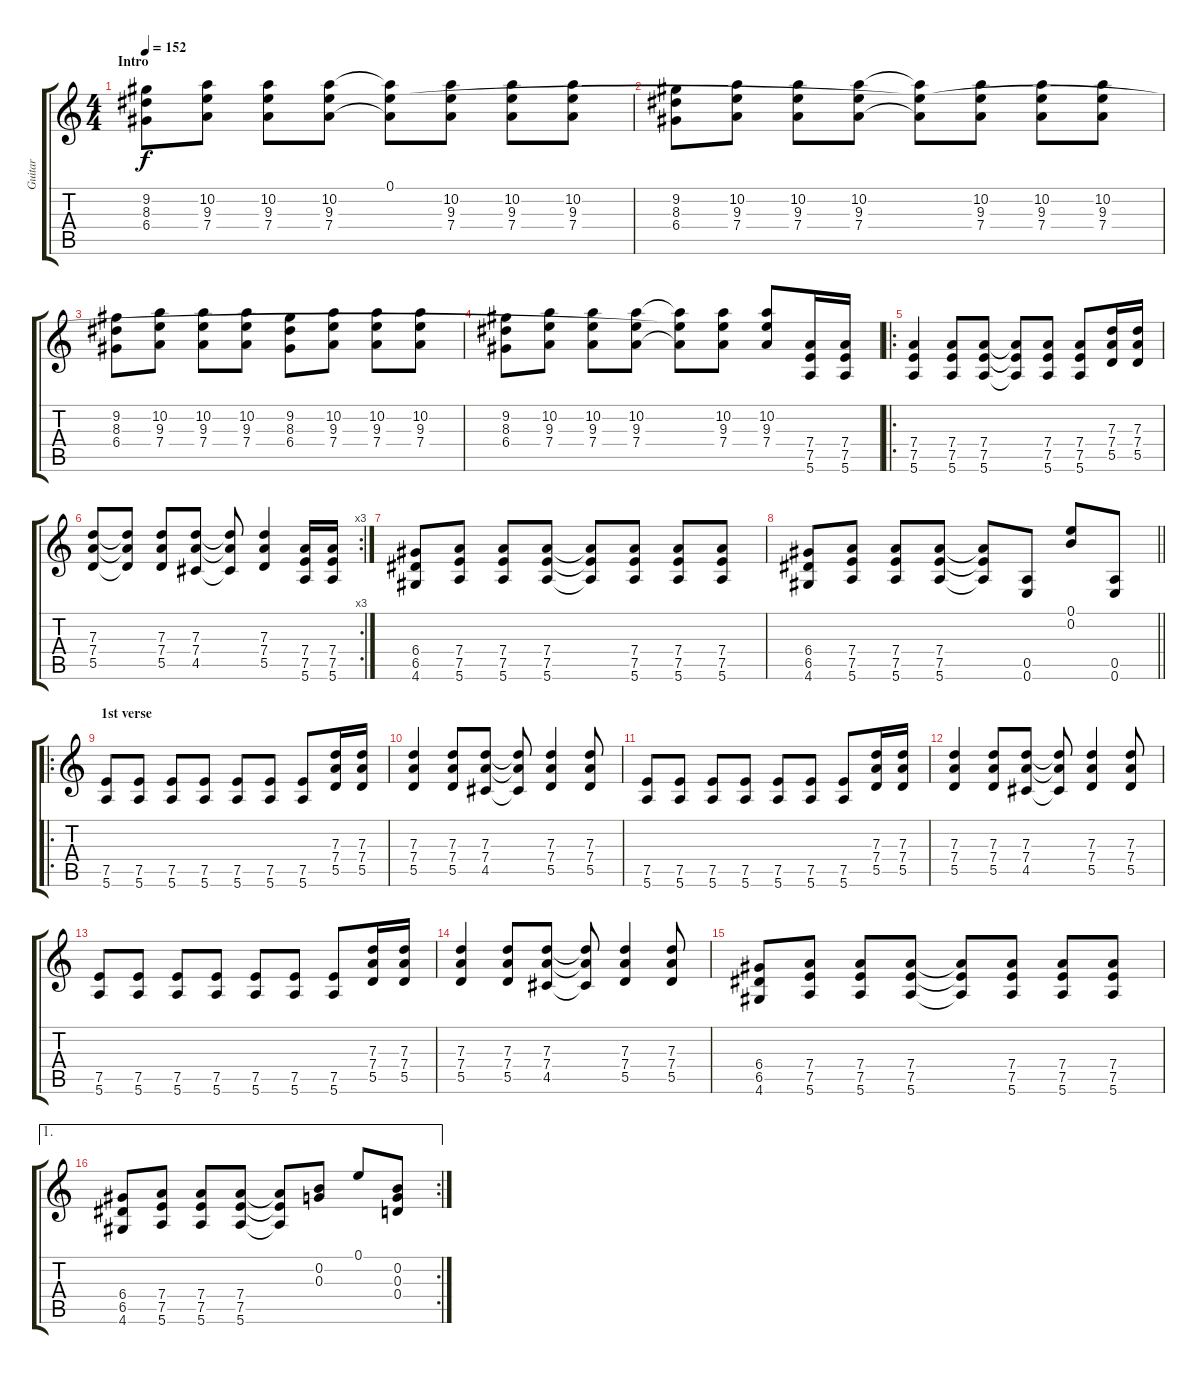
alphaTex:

\track ("Guitar" "Guitar") {instrument distortionguitar}
\staff {score tabs}
\tuning (E4 B3 G3 D3 A2 E2) {hide}
\ts (4 4)
\section ("" "Intro")
\tempo 152
\clef g2
\ks c
(9.2 8.3 6.4).8{dy f instrument distortionguitar} (10.2 9.3 7.4).8 (10.2 9.3 7.4).8 (10.2 9.3 7.4).8 (0.1 10.2{t} 7.4{t}).8 (10.2 9.3 7.4).8 (10.2 9.3 7.4).8 (10.2 9.3 7.4).8 |
(9.2 8.3 6.4).8 (10.2 9.3 7.4).8 (10.2 9.3 7.4).8 (10.2 9.3 7.4).8 (0.1{t} 10.2{t} 7.4{t}).8 (10.2 9.3 7.4).8 (10.2 9.3 7.4).8 (10.2 9.3 7.4).8 |
(9.2 8.3 6.4).8 (10.2 9.3 7.4).8 (10.2 9.3 7.4).8 (10.2 9.3 7.4).8 (9.2 8.3 6.4).8 (10.2 9.3 7.4).8 (10.2 9.3 7.4).8 (10.2 9.3 7.4).8 |
(9.2 8.3 6.4).8 (10.2 9.3 7.4).8 (10.2 9.3 7.4).8 (10.2 9.3 7.4).8 (0.1{t} 10.2{t} 7.4{t}).8 (10.2 9.3 7.4).8 (10.2 9.3 7.4).8 (7.4 7.5 5.6).16 (7.4 7.5 5.6).16 |
\ro
(7.4 7.5 5.6).4 (7.4 7.5 5.6).8 (7.4 7.5 5.6).8 (7.4{t} 7.5{t} 5.6{t}).8 (7.4 7.5 5.6).8 (7.4 7.5 5.6).8 (7.3 7.4 5.5).16 (7.3 7.4 5.5).16 |
\rc 3
(7.3 7.4 5.5).8 (7.3{t} 7.4{t} 5.5{t}).8 (7.3 7.4 5.5).8 (7.3 7.4 4.5).8 (7.3{t} 7.4{t} 4.5{t}).8 (7.3 7.4 5.5).4 (7.4 7.5 5.6).16 (7.4 7.5 5.6).16 |
(6.4 6.5 4.6).8 (7.4 7.5 5.6).8 (7.4 7.5 5.6).8 (7.4 7.5 5.6).8 (7.4{t} 7.5{t} 5.6{t}).8 (7.4 7.5 5.6).8 (7.4 7.5 5.6).8 (7.4 7.5 5.6).8 |
\barLineRight lightlight
(6.4 6.5 4.6).8 (7.4 7.5 5.6).8 (7.4 7.5 5.6).8 (7.4 7.5 5.6).8 (7.4{t} 7.5{t} 5.6{t}).8 (0.5 0.6).8 (0.1 0.2).8 (0.5 0.6).8 |
\ro
\section ("" "1st verse")
(7.5 5.6).8 (7.5 5.6).8 (7.5 5.6).8 (7.5 5.6).8 (7.5 5.6).8 (7.5 5.6).8 (7.5 5.6).8 (7.3 7.4 5.5).16 (7.3 7.4 5.5).16 |
(7.3 7.4 5.5).4 (7.3 7.4 5.5).8 (7.3 7.4 4.5).8 (7.3{t} 7.4{t} 4.5{t}).8 (7.3 7.4 5.5).4 (7.3 7.4 5.5).8 |
(7.5 5.6).8 (7.5 5.6).8 (7.5 5.6).8 (7.5 5.6).8 (7.5 5.6).8 (7.5 5.6).8 (7.5 5.6).8 (7.3 7.4 5.5).16 (7.3 7.4 5.5).16 |
(7.3 7.4 5.5).4 (7.3 7.4 5.5).8 (7.3 7.4 4.5).8 (7.3{t} 7.4{t} 4.5{t}).8 (7.3 7.4 5.5).4 (7.3 7.4 5.5).8 |
(7.5 5.6).8 (7.5 5.6).8 (7.5 5.6).8 (7.5 5.6).8 (7.5 5.6).8 (7.5 5.6).8 (7.5 5.6).8 (7.3 7.4 5.5).16 (7.3 7.4 5.5).16 |
(7.3 7.4 5.5).4 (7.3 7.4 5.5).8 (7.3 7.4 4.5).8 (7.3{t} 7.4{t} 4.5{t}).8 (7.3 7.4 5.5).4 (7.3 7.4 5.5).8 |
(6.4 6.5 4.6).8 (7.4 7.5 5.6).8 (7.4 7.5 5.6).8 (7.4 7.5 5.6).8 (7.4{t} 7.5{t} 5.6{t}).8 (7.4 7.5 5.6).8 (7.4 7.5 5.6).8 (7.4 7.5 5.6).8 |
\ae 1
\rc 2
(6.4 6.5 4.6).8 (7.4 7.5 5.6).8 (7.4 7.5 5.6).8 (7.4 7.5 5.6).8 (7.4{t} 7.5{t} 5.6{t}).8 (0.2 0.3).8 0.1.8 (0.2 0.3 0.4).8
